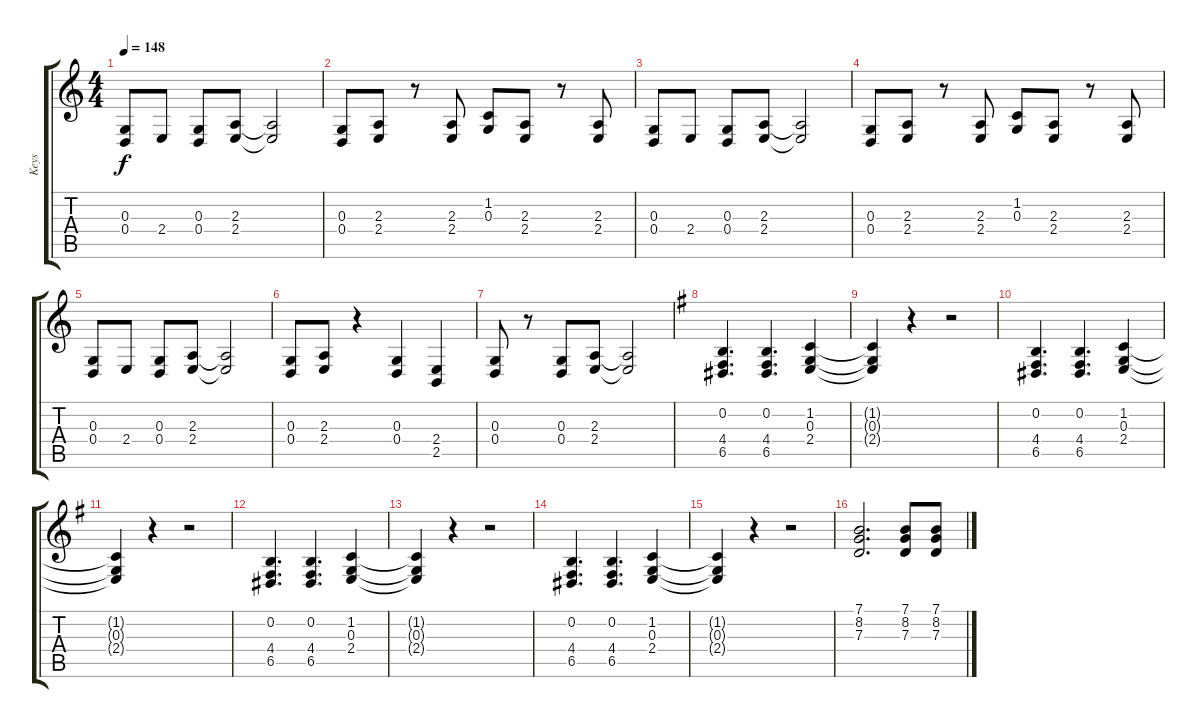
\track ("Keys" "Keys") {instrument churchorgan}
\staff {score tabs}
\tuning (E4 B3 G3 D3 A2 E2) {hide}
\ts (4 4)
\tempo 148
\clef g2
\ks aminor
(0.3 0.4).8{dy f} 2.4.8 (0.3 0.4).8 (2.3 2.4).8 (2.3{t} 2.4{t}).2 |
(0.3 0.4).8 (2.3 2.4).8 r.8 (2.3 2.4).8 (1.2 0.3).8 (2.3 2.4).8 r.8 (2.3 2.4).8 |
(0.3 0.4).8 2.4.8 (0.3 0.4).8 (2.3 2.4).8 (2.3{t} 2.4{t}).2 |
(0.3 0.4).8 (2.3 2.4).8 r.8 (2.3 2.4).8 (1.2 0.3).8 (2.3 2.4).8 r.8 (2.3 2.4).8 |
(0.3 0.4).8 2.4.8 (0.3 0.4).8 (2.3 2.4).8 (2.3{t} 2.4{t}).2 |
(0.3 0.4).8 (2.3 2.4).8 r.4 (0.3 0.4).4 (2.4 2.5).4 |
(0.3 0.4).8 r.8 (0.3 0.4).8 (2.3 2.4).8 (2.3{t} 2.4{t}).2 |
\ks g
(0.2 4.4 6.5).4{d} (0.2 4.4 6.5).4{d} (1.2 0.3 2.4).4 |
(1.2{t} 0.3{t} 2.4{t}).4 r.4 r.2 |
(0.2 4.4 6.5).4{d} (0.2 4.4 6.5).4{d} (1.2 0.3 2.4).4 |
(1.2{t} 0.3{t} 2.4{t}).4 r.4 r.2 |
(0.2 4.4 6.5).4{d} (0.2 4.4 6.5).4{d} (1.2 0.3 2.4).4 |
(1.2{t} 0.3{t} 2.4{t}).4 r.4 r.2 |
(0.2 4.4 6.5).4{d} (0.2 4.4 6.5).4{d} (1.2 0.3 2.4).4 |
(1.2{t} 0.3{t} 2.4{t}).4 r.4 r.2 |
(7.1 8.2 7.3).2{d instrument synthstrings1} (7.1 8.2 7.3).8 (7.1 8.2 7.3).8
